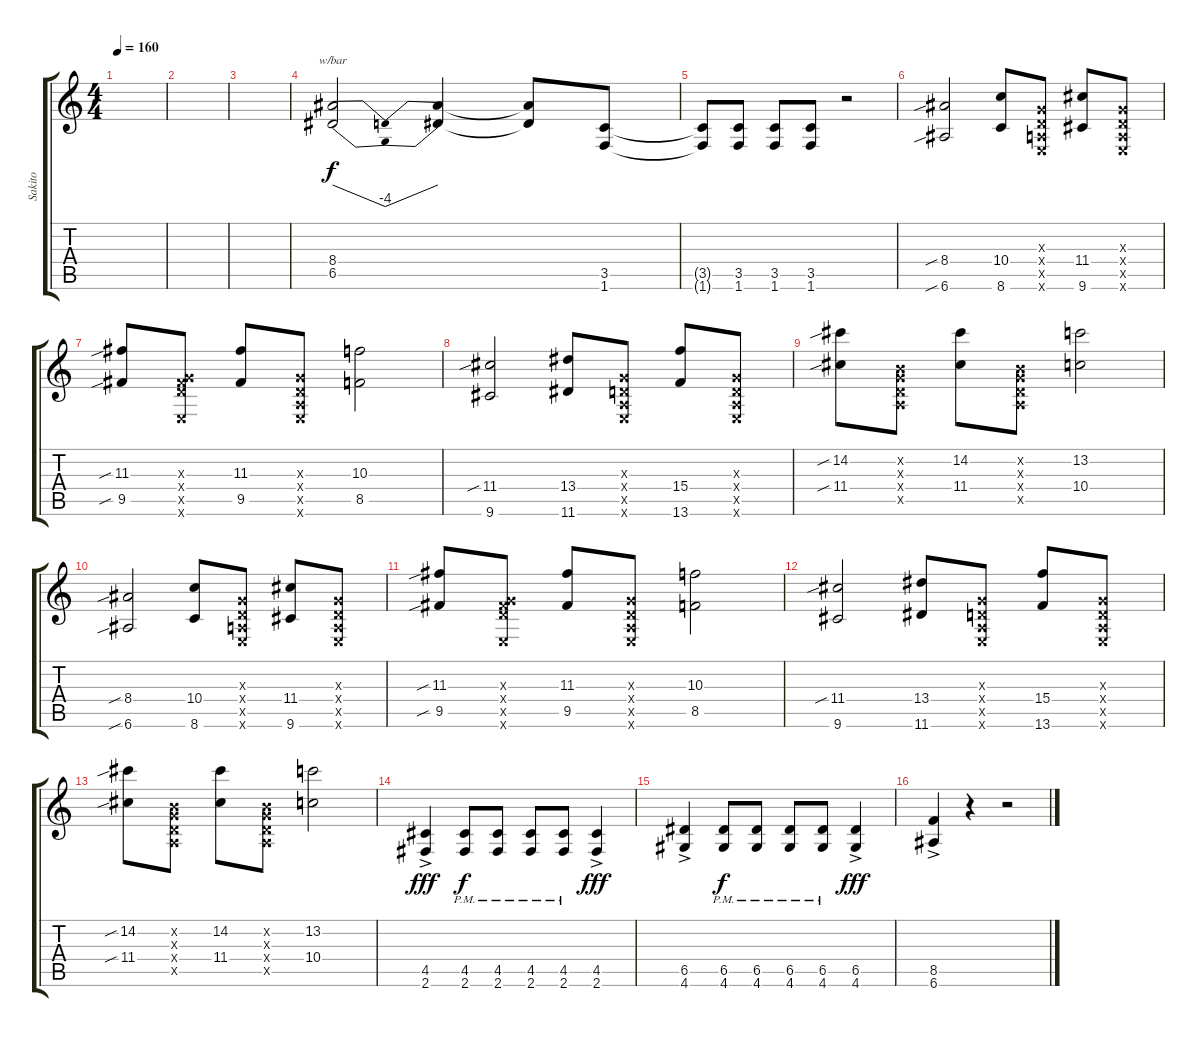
\track ("Sakito" "Sakito") {instrument distortionguitar}
\staff {score tabs}
\tuning (E4 B3 G3 D3 A2 E2) {hide}
\ts (4 4)
\tempo 160
\clef g2
\ks c
|
|
|
(8.4 6.5).2{tbe (dip default 0 0 30 -16 60 0)} (8.4{t} 6.5{t}).4 (8.4{t} 6.5{t}).8 (3.5 1.6).8 |
(3.5{t} 1.6{t}).8 (3.5 1.6).8 (3.5 1.6).8 (3.5 1.6).8 r.2 |
(8.4{sib} 6.6{sib}).2 (10.4 8.6).8 (0.3{x} 0.4{x} 0.5{x} 0.6{x}).8 (11.4 9.6).8 (0.3{x} 0.4{x} 0.5{x} 0.6{x}).8 |
(11.3{sib} 9.5{sib}).8 (0.3{x} 0.4{x} 9.5{x} 0.6{x}).8 (11.3 9.5).8 (0.3{x} 0.4{x} 0.5{x} 0.6{x}).8 (10.3 8.5).2 |
(11.4{sib} 9.6).2 (13.4 11.6).8 (0.3{x} 0.4{x} 0.5{x} 0.6{x}).8 (15.4 13.6).8 (0.3{x} 0.4{x} 0.5{x} 0.6{x}).8 |
(14.2{sib} 11.4{sib}).8 (0.2{x} 0.3{x} 0.4{x} 0.5{x}).8 (14.2 11.4).8 (0.2{x} 0.3{x} 0.4{x} 0.5{x}).8 (13.2 10.4).2 |
(8.4{sib} 6.6{sib}).2 (10.4 8.6).8 (0.3{x} 0.4{x} 0.5{x} 0.6{x}).8 (11.4 9.6).8 (0.3{x} 0.4{x} 0.5{x} 0.6{x}).8 |
(11.3{sib} 9.5{sib}).8 (0.3{x} 0.4{x} 9.5{x} 0.6{x}).8 (11.3 9.5).8 (0.3{x} 0.4{x} 0.5{x} 0.6{x}).8 (10.3 8.5).2 |
(11.4{sib} 9.6).2 (13.4 11.6).8 (0.3{x} 0.4{x} 0.5{x} 0.6{x}).8 (15.4 13.6).8 (0.3{x} 0.4{x} 0.5{x} 0.6{x}).8 |
(14.2{sib} 11.4{sib}).8 (0.2{x} 0.3{x} 0.4{x} 0.5{x}).8 (14.2 11.4).8 (0.2{x} 0.3{x} 0.4{x} 0.5{x}).8 (13.2 10.4).2 |
(4.5{ac} 2.6).4{dy fff} (4.5{pm} 2.6{pm}).8{dy f} (4.5{pm} 2.6{pm}).8 (4.5{pm} 2.6{pm}).8 (4.5{pm} 2.6{pm}).8 (4.5{ac} 2.6).4{dy fff} |
(6.5{ac} 4.6).4 (6.5 4.6{pm}).8{dy f} (6.5 4.6{pm}).8 (6.5 4.6{pm}).8 (6.5 4.6{pm}).8 (6.5{ac} 4.6).4{dy fff} |
(8.5 6.6{ac}).4 r.4 r.2
